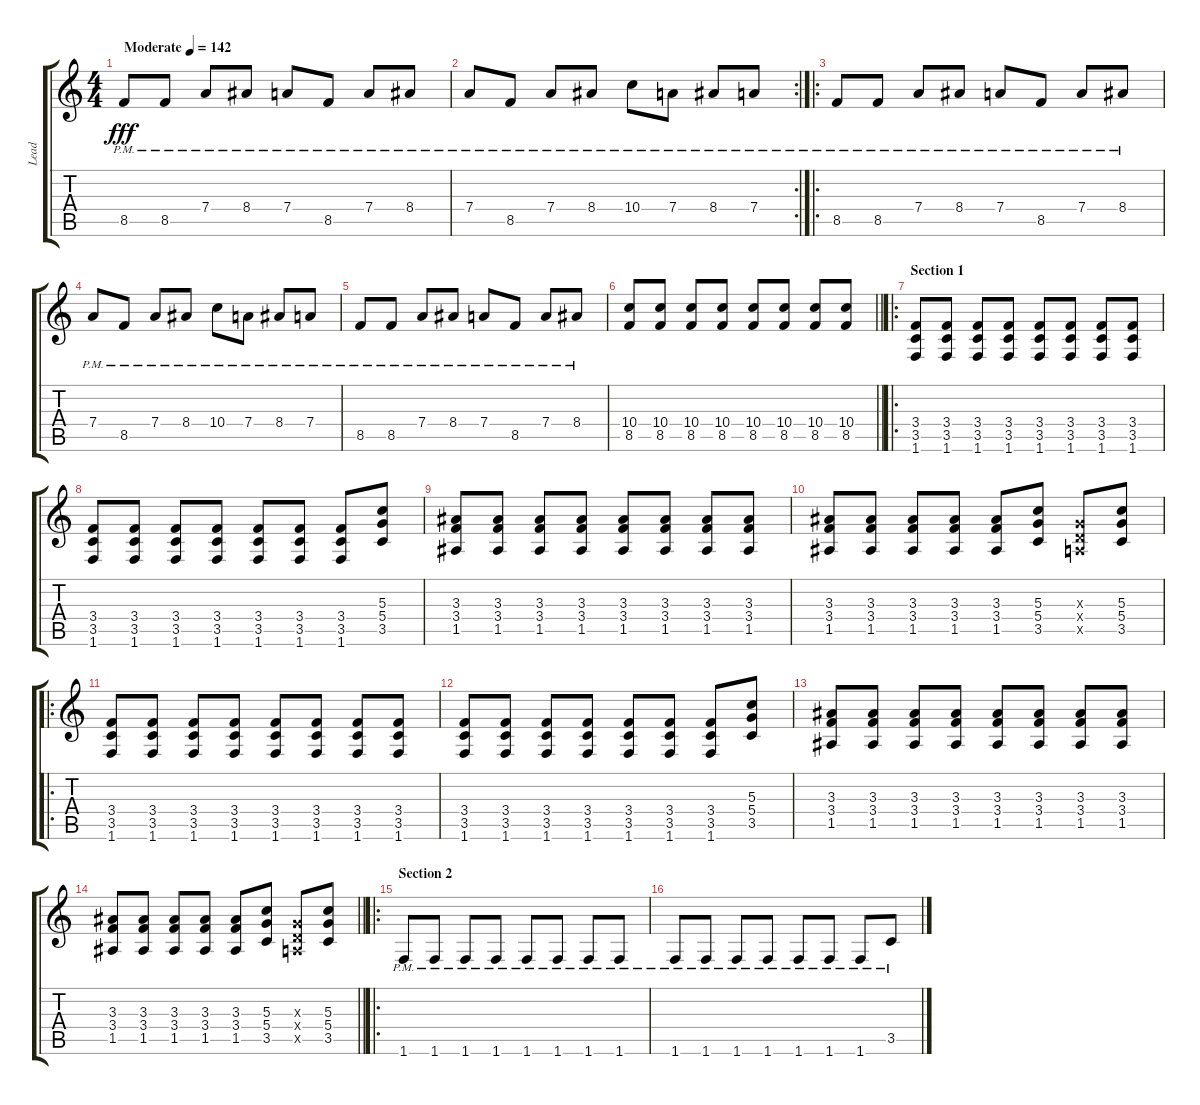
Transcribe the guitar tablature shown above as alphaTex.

\track ("Lead" "Lead") {instrument distortionguitar}
\staff {score tabs}
\tuning (E4 B3 G3 D3 A2 E2) {hide}
\ts (4 4)
\tempo (142 "Moderate")
\clef g2
\ks c
8.5{pm}.8{dy fff instrument distortionguitar} 8.5{pm}.8 7.4{pm}.8 8.4{pm}.8 7.4{pm}.8 8.5{pm}.8 7.4{pm}.8 8.4{pm}.8 |
\rc 2
7.4{pm}.8 8.5{pm}.8 7.4{pm}.8 8.4{pm}.8 10.4{pm}.8 7.4{pm}.8 8.4{pm}.8 7.4{pm}.8 |
\ro
8.5{pm}.8{instrument distortionguitar} 8.5{pm}.8 7.4{pm}.8 8.4{pm}.8 7.4{pm}.8 8.5{pm}.8 7.4{pm}.8 8.4{pm}.8 |
7.4{pm}.8 8.5{pm}.8 7.4{pm}.8 8.4{pm}.8 10.4{pm}.8 7.4{pm}.8 8.4{pm}.8 7.4{pm}.8 |
8.5{pm}.8 8.5{pm}.8 7.4{pm}.8 8.4{pm}.8 7.4{pm}.8 8.5{pm}.8 7.4{pm}.8 8.4{pm}.8 |
\barLineRight lightlight
(10.4 8.5).8 (10.4 8.5).8 (10.4 8.5).8 (10.4 8.5).8 (10.4 8.5).8 (10.4 8.5).8 (10.4 8.5).8 (10.4 8.5).8 |
\ro
\section ("" "Section 1")
(3.4 3.5 1.6).8 (3.4 3.5 1.6).8 (3.4 3.5 1.6).8 (3.4 3.5 1.6).8 (3.4 3.5 1.6).8 (3.4 3.5 1.6).8 (3.4 3.5 1.6).8 (3.4 3.5 1.6).8 |
(3.4 3.5 1.6).8 (3.4 3.5 1.6).8 (3.4 3.5 1.6).8 (3.4 3.5 1.6).8 (3.4 3.5 1.6).8 (3.4 3.5 1.6).8 (3.4 3.5 1.6).8 (5.3 5.4 3.5).8 |
(3.3 3.4 1.5).8 (3.3 3.4 1.5).8 (3.3 3.4 1.5).8 (3.3 3.4 1.5).8 (3.3 3.4 1.5).8 (3.3 3.4 1.5).8 (3.3 3.4 1.5).8 (3.3 3.4 1.5).8 |
(3.3 3.4 1.5).8 (3.3 3.4 1.5).8 (3.3 3.4 1.5).8 (3.3 3.4 1.5).8 (3.3 3.4 1.5).8 (5.3 5.4 3.5).8 (0.3{x} 0.4{x} 0.5{x}).8 (5.3 5.4 3.5).8 |
\ro
(3.4 3.5 1.6).8 (3.4 3.5 1.6).8 (3.4 3.5 1.6).8 (3.4 3.5 1.6).8 (3.4 3.5 1.6).8 (3.4 3.5 1.6).8 (3.4 3.5 1.6).8 (3.4 3.5 1.6).8 |
(3.4 3.5 1.6).8 (3.4 3.5 1.6).8 (3.4 3.5 1.6).8 (3.4 3.5 1.6).8 (3.4 3.5 1.6).8 (3.4 3.5 1.6).8 (3.4 3.5 1.6).8 (5.3 5.4 3.5).8 |
(3.3 3.4 1.5).8 (3.3 3.4 1.5).8 (3.3 3.4 1.5).8 (3.3 3.4 1.5).8 (3.3 3.4 1.5).8 (3.3 3.4 1.5).8 (3.3 3.4 1.5).8 (3.3 3.4 1.5).8 |
\barLineRight lightlight
(3.3 3.4 1.5).8 (3.3 3.4 1.5).8 (3.3 3.4 1.5).8 (3.3 3.4 1.5).8 (3.3 3.4 1.5).8 (5.3 5.4 3.5).8 (0.3{x} 0.4{x} 0.5{x}).8 (5.3 5.4 3.5).8 |
\ro
\section ("" "Section 2")
1.6{pm}.8 1.6{pm}.8 1.6{pm}.8 1.6{pm}.8 1.6{pm}.8 1.6{pm}.8 1.6{pm}.8 1.6{pm}.8 |
1.6{pm}.8 1.6{pm}.8 1.6{pm}.8 1.6{pm}.8 1.6{pm}.8 1.6{pm}.8 1.6{pm}.8 3.5{pm}.8
